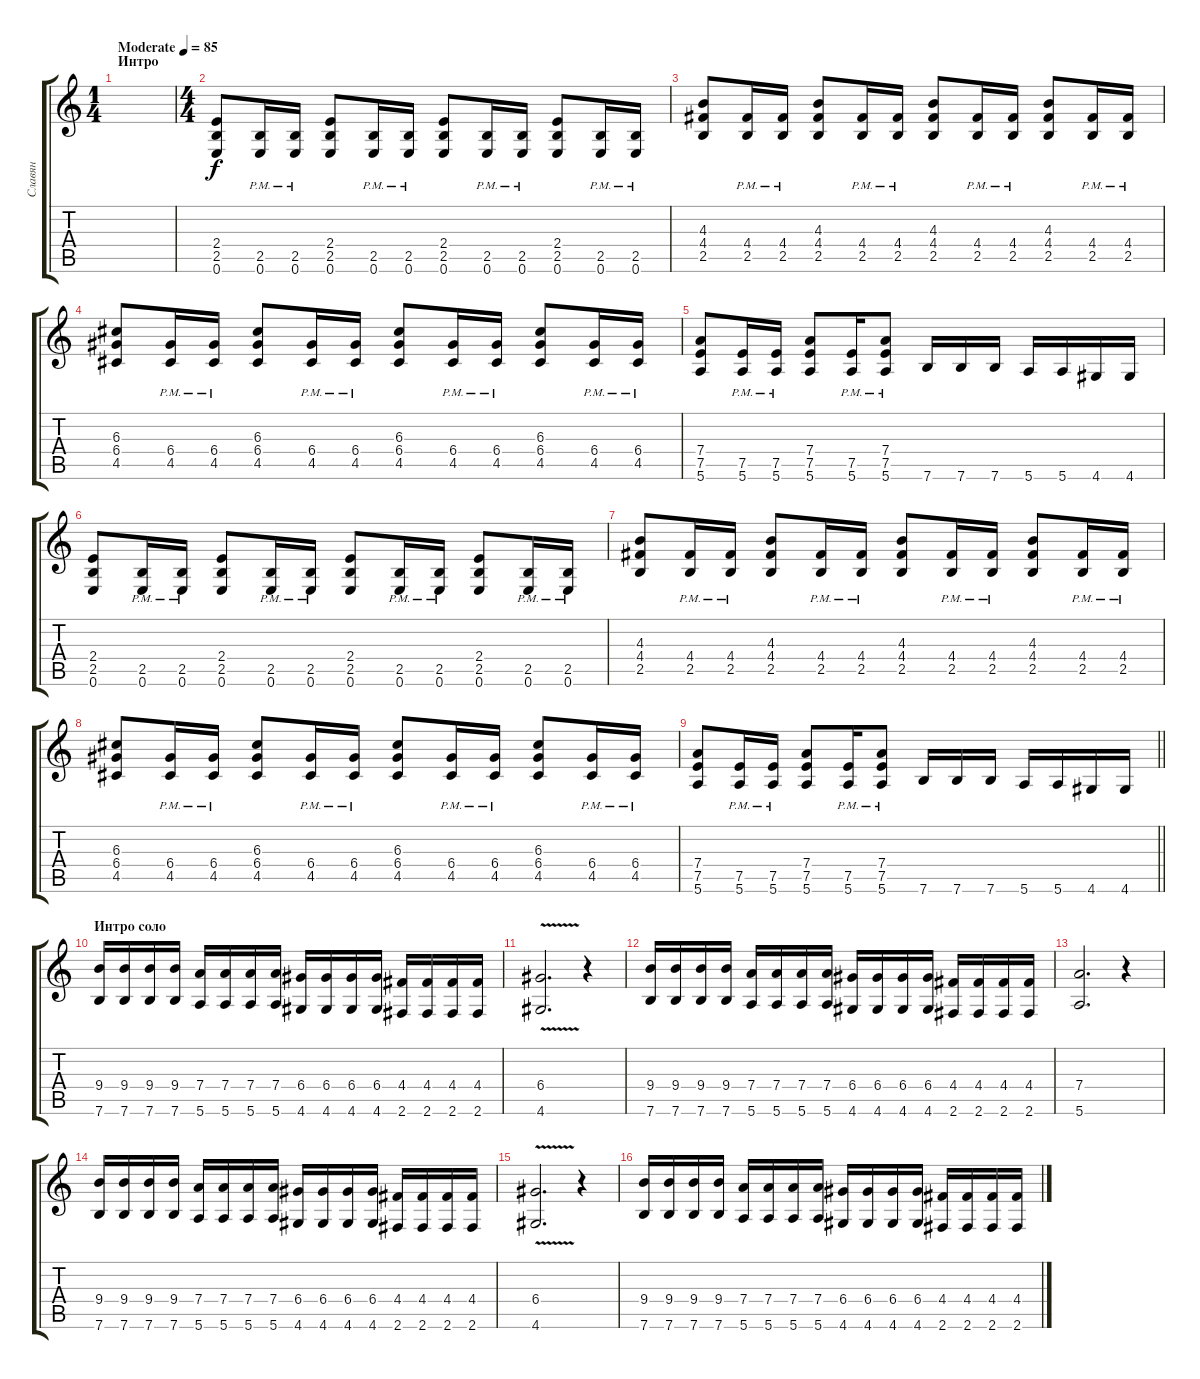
\track ("Славян" "Славян") {instrument distortionguitar}
\staff {score tabs}
\tuning (E4 B3 G3 D3 A2 E2) {hide}
\ts (1 4)
\section ("" "Интро")
\tempo (85 "Moderate")
\clef g2
\ks c
|
\ts (4 4)
(2.4 2.5 0.6).8 (2.5{pm} 0.6{pm}).16 (2.5{pm} 0.6{pm}).16 (2.4 2.5 0.6).8 (2.5{pm} 0.6{pm}).16 (2.5{pm} 0.6{pm}).16 (2.4 2.5 0.6).8 (2.5{pm} 0.6{pm}).16 (2.5{pm} 0.6{pm}).16 (2.4 2.5 0.6).8 (2.5{pm} 0.6{pm}).16 (2.5{pm} 0.6{pm}).16 |
(4.3 4.4 2.5).8 (4.4{pm} 2.5{pm}).16 (4.4{pm} 2.5{pm}).16 (4.3 4.4 2.5).8 (4.4{pm} 2.5{pm}).16 (4.4{pm} 2.5{pm}).16 (4.3 4.4 2.5).8 (4.4{pm} 2.5{pm}).16 (4.4{pm} 2.5{pm}).16 (4.3 4.4 2.5).8 (4.4{pm} 2.5{pm}).16 (4.4{pm} 2.5{pm}).16 |
(6.3 6.4 4.5).8 (6.4{pm} 4.5{pm}).16 (6.4{pm} 4.5{pm}).16 (6.3 6.4 4.5).8 (6.4{pm} 4.5{pm}).16 (6.4{pm} 4.5{pm}).16 (6.3 6.4 4.5).8 (6.4{pm} 4.5{pm}).16 (6.4{pm} 4.5{pm}).16 (6.3 6.4 4.5).8 (6.4{pm} 4.5{pm}).16 (6.4{pm} 4.5{pm}).16 |
(7.4 7.5 5.6).8 (7.5{pm} 5.6{pm}).16 (7.5{pm} 5.6{pm}).16 (7.4 7.5 5.6).8 (7.5{pm} 5.6{pm}).16 (7.4{pm} 7.5{pm} 5.6{pm}).8 7.6.16 7.6.16 7.6.16 5.6.16 5.6.16 4.6.16 4.6.16 |
(2.4 2.5 0.6).8 (2.5{pm} 0.6{pm}).16 (2.5{pm} 0.6{pm}).16 (2.4 2.5 0.6).8 (2.5{pm} 0.6{pm}).16 (2.5{pm} 0.6{pm}).16 (2.4 2.5 0.6).8 (2.5{pm} 0.6{pm}).16 (2.5{pm} 0.6{pm}).16 (2.4 2.5 0.6).8 (2.5{pm} 0.6{pm}).16 (2.5{pm} 0.6{pm}).16 |
(4.3 4.4 2.5).8 (4.4{pm} 2.5{pm}).16 (4.4{pm} 2.5{pm}).16 (4.3 4.4 2.5).8 (4.4{pm} 2.5{pm}).16 (4.4{pm} 2.5{pm}).16 (4.3 4.4 2.5).8 (4.4{pm} 2.5{pm}).16 (4.4{pm} 2.5{pm}).16 (4.3 4.4 2.5).8 (4.4{pm} 2.5{pm}).16 (4.4{pm} 2.5{pm}).16 |
(6.3 6.4 4.5).8 (6.4{pm} 4.5{pm}).16 (6.4{pm} 4.5{pm}).16 (6.3 6.4 4.5).8 (6.4{pm} 4.5{pm}).16 (6.4{pm} 4.5{pm}).16 (6.3 6.4 4.5).8 (6.4{pm} 4.5{pm}).16 (6.4{pm} 4.5{pm}).16 (6.3 6.4 4.5).8 (6.4{pm} 4.5{pm}).16 (6.4{pm} 4.5{pm}).16 |
\barLineRight lightlight
(7.4 7.5 5.6).8 (7.5{pm} 5.6).16 (7.5{pm} 5.6).16 (7.4 7.5 5.6).8 (7.5{pm} 5.6).16 (7.4{pm} 7.5{pm} 5.6).8 7.6.16 7.6.16 7.6.16 5.6.16 5.6.16 4.6.16 4.6.16 |
\section ("" "Интро соло")
(9.4 7.6).16 (9.4 7.6).16 (9.4 7.6).16 (9.4 7.6).16 (7.4 5.6).16 (7.4 5.6).16 (7.4 5.6).16 (7.4 5.6).16 (6.4 4.6).16 (6.4 4.6).16 (6.4 4.6).16 (6.4 4.6).16 (4.4 2.6).16 (4.4 2.6).16 (4.4 2.6).16 (4.4 2.6).16 |
(6.4{v} 4.6{v}).2{d} r.4 |
(9.4 7.6).16 (9.4 7.6).16 (9.4 7.6).16 (9.4 7.6).16 (7.4 5.6).16 (7.4 5.6).16 (7.4 5.6).16 (7.4 5.6).16 (6.4 4.6).16 (6.4 4.6).16 (6.4 4.6).16 (6.4 4.6).16 (4.4 2.6).16 (4.4 2.6).16 (4.4 2.6).16 (4.4 2.6).16 |
(7.4 5.6).2{d} r.4 |
(9.4 7.6).16 (9.4 7.6).16 (9.4 7.6).16 (9.4 7.6).16 (7.4 5.6).16 (7.4 5.6).16 (7.4 5.6).16 (7.4 5.6).16 (6.4 4.6).16 (6.4 4.6).16 (6.4 4.6).16 (6.4 4.6).16 (4.4 2.6).16 (4.4 2.6).16 (4.4 2.6).16 (4.4 2.6).16 |
(6.4{v} 4.6{v}).2{d} r.4 |
(9.4 7.6).16 (9.4 7.6).16 (9.4 7.6).16 (9.4 7.6).16 (7.4 5.6).16 (7.4 5.6).16 (7.4 5.6).16 (7.4 5.6).16 (6.4 4.6).16 (6.4 4.6).16 (6.4 4.6).16 (6.4 4.6).16 (4.4 2.6).16 (4.4 2.6).16 (4.4 2.6).16 (4.4 2.6).16
